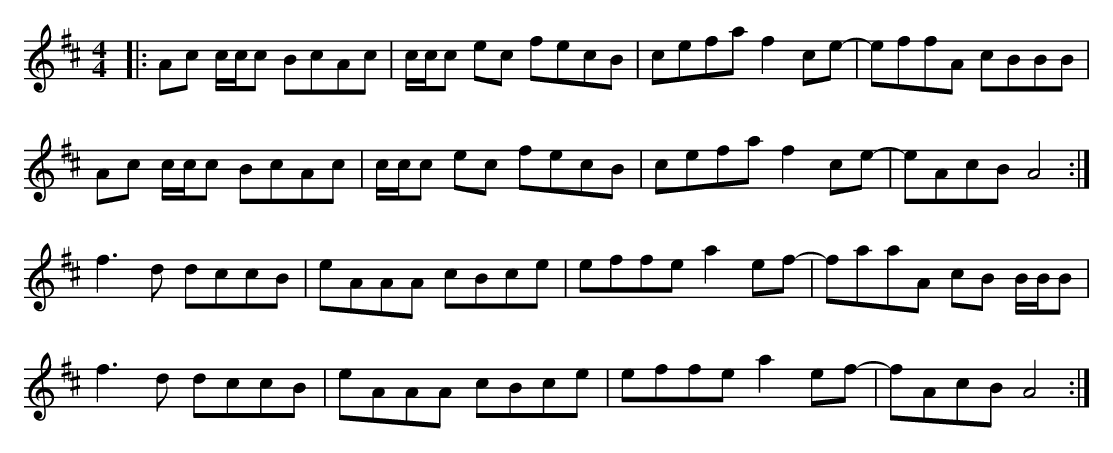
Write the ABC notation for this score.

X:1
M:4/4
K:Amix
|:Ac c/c/c BcAc|c/c/c ec fecB|cefa f2 ce-|effA cBBB|
Ac c/c/c BcAc|c/c/c ec fecB|cefa f2 ce-|eAcB A4:|
f3 d dccB|eAAA cBce|effe a2 ef-|faaA cB B/B/B|
f3 d dccB|eAAA cBce|effe a2 ef-|fAcB A4:|
